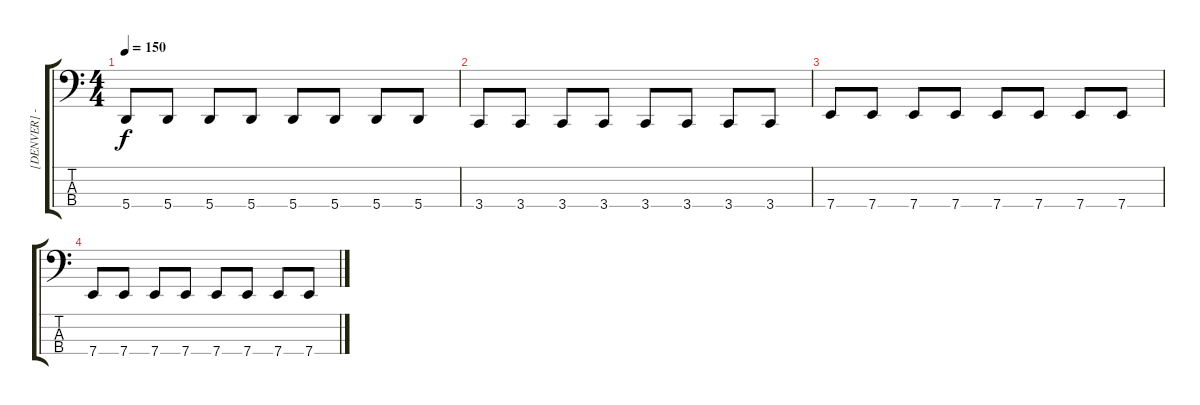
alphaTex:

\track ("[DENVER] - Bass" "[DENVER] -") {instrument electricbassfinger}
\staff {score tabs}
\tuning (D2 A1 E1 A0) {hide}
\ts (4 4)
\tempo 150
\clef f4
\ks c
5.4.8{dy f} 5.4.8 5.4.8 5.4.8 5.4.8 5.4.8 5.4.8 5.4.8 |
3.4.8 3.4.8 3.4.8 3.4.8 3.4.8 3.4.8 3.4.8 3.4.8 |
7.4.8 7.4.8 7.4.8 7.4.8 7.4.8 7.4.8 7.4.8 7.4.8 |
7.4.8 7.4.8 7.4.8 7.4.8 7.4.8 7.4.8 7.4.8 7.4.8
